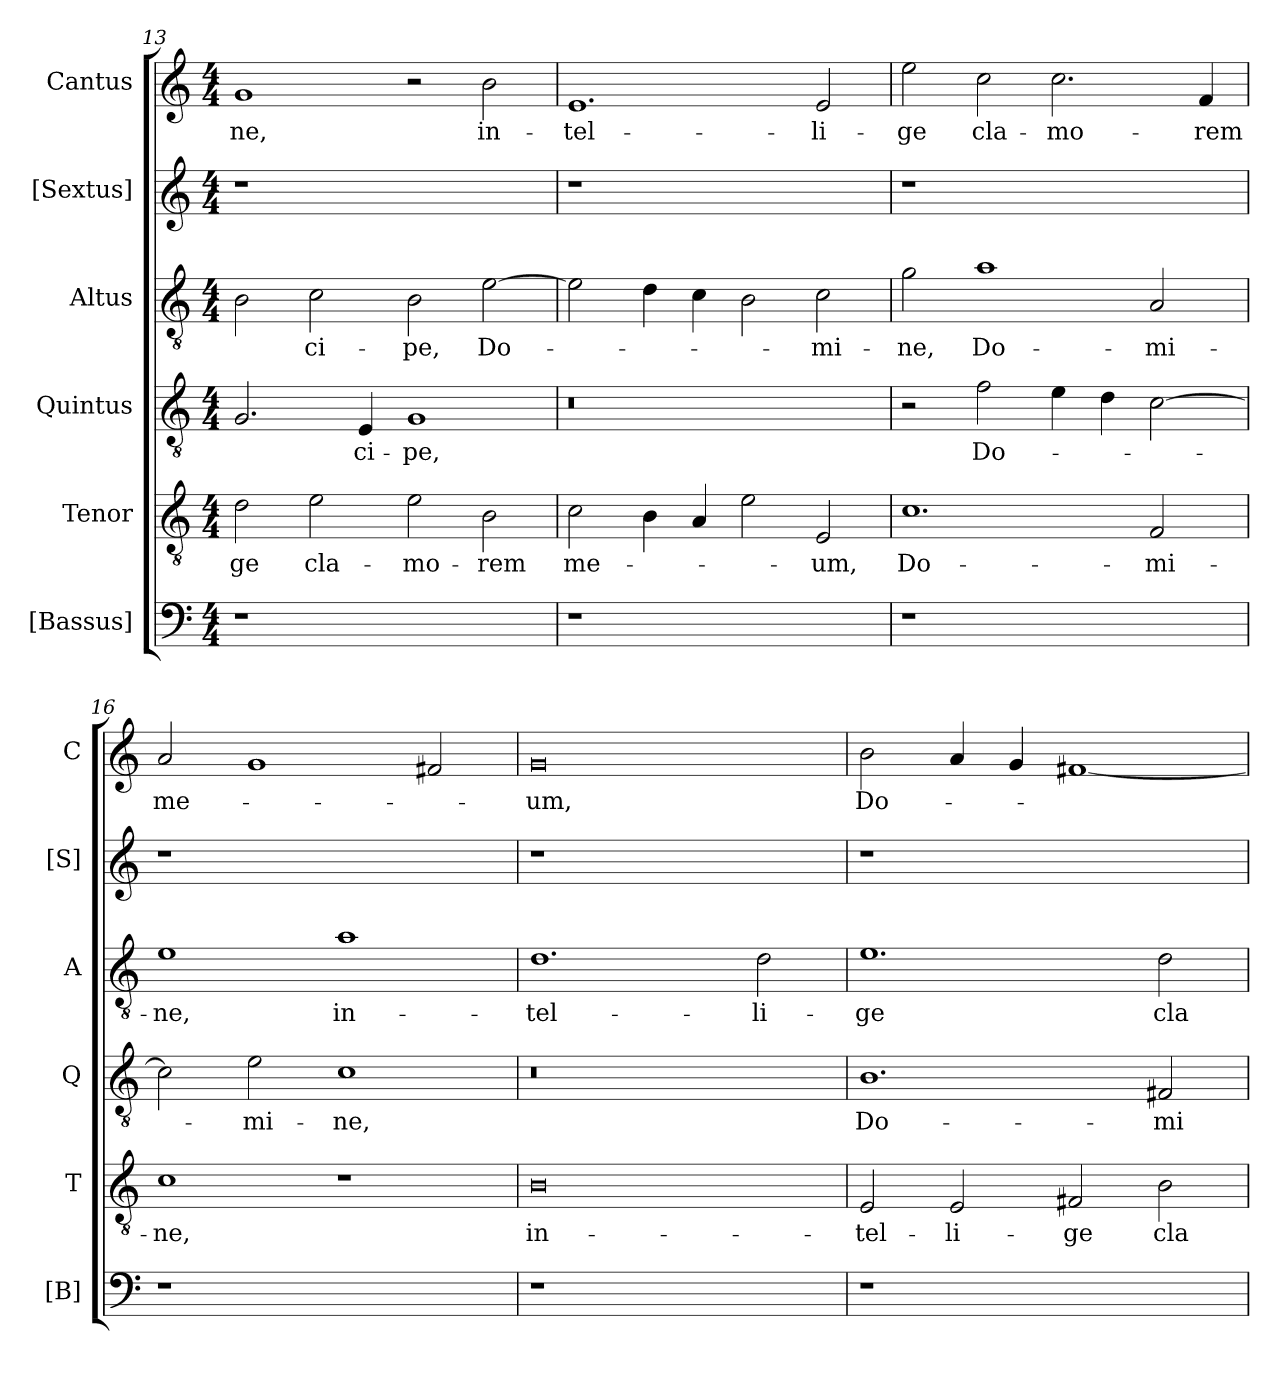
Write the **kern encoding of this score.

**kern	**kern	**text	**kern	**text	**kern	**text	**kern	**kern	**text
*part6	*part5	*part5	*part4	*part4	*part3	*part3	*part2	*part1	*part1
*staff6	*staff5	*staff5	*staff4	*staff4	*staff3	*staff3	*staff2	*staff1	*staff1
*I"[Bassus]	*I"Tenor	*	*I"Quintus	*	*I"Altus	*	*I"[Sextus]	*I"Cantus	*
*I'[B]	*I'T	*	*I'Q	*	*I'A	*	*I'[S]	*I'C	*
*clefF4	*clefGv2	*	*clefGv2	*	*clefGv2	*	*clefG2	*clefG2	*
*k[]	*k[]	*	*k[]	*	*k[]	*	*k[]	*k[]	*
*C:	*C:	*	*C:	*	*C:	*	*C:	*C:	*
*M4/4	*M4/4	*	*M4/4	*	*M4/4	*	*M4/4	*M4/4	*
=13	=13	=13	=13	=13	=13	=13	=13	=13	=13
1r	2d\	-ge	2.G/	.	2B\	.	1r	1g/	-ne,
.	2e\	cla-	.	.	2c\	-ci-	.	.	.
.	.	.	4E/	-ci-	.	.	.	.	.
1ryy	2e\	-mo-	1G/	-pe,	2B\	-pe,	1ryy	2r	.
.	2B\	-rem	.	.	[2e\	Do-	.	2b\	in-
=14	=14	=14	=14	=14	=14	=14	=14	=14	=14
!	!	!	!LO:N:vis=0	!	!	!	!	!	!
1r	2c\	me-	1r	.	2e\]	.	1r	1.e/	-tel-
.	4B\	.	.	.	4d\	.	.	.	.
.	4A/	.	.	.	4c\	.	.	.	.
1ryy	2e\	.	1ryy	.	2B\	.	1ryy	.	.
.	2E/	-um,	.	.	2c\	-mi-	.	2e/	-li-
=15	=15	=15	=15	=15	=15	=15	=15	=15	=15
1r	1.c\	Do-	2r	.	2g\	-ne,	1r	2ee\	-ge
.	.	.	2f\	Do-	1a\	Do-	.	2cc\	cla-
1ryy	.	.	4e\	.	.	.	1ryy	2.cc\	-mo-
.	.	.	4d\	.	.	.	.	.	.
.	2F/	-mi-	[2c\	.	2A/	-mi-	.	.	.
.	.	.	.	.	.	.	.	4f/	-rem
=16	=16	=16	=16	=16	=16	=16	=16	=16	=16
1r	1c\	-ne,	2c\]	.	1e\	-ne,	1r	2a/	me-
.	.	.	2e\	-mi-	.	.	.	1g/	.
1ryy	1r	.	1c\	-ne,	1a\	in-	1ryy	.	.
.	.	.	.	.	.	.	.	2f#X/	.
=17	=17	=17	=17	=17	=17	=17	=17	=17	=17
!	!	!	!LO:N:vis=0	!	!	!	!	!	!
1r	0B\	in-	1r	.	1.d\	-tel-	1r	0g/	-um,
1ryy	.	.	1ryy	.	.	.	1ryy	.	.
.	.	.	.	.	2d\	-li-	.	.	.
=18	=18	=18	=18	=18	=18	=18	=18	=18	=18
1r	2E/	-tel-	1.B\	Do-	1.e\	-ge	1r	2b\	Do-
.	2E/	-li-	.	.	.	.	.	4a/	.
.	.	.	.	.	.	.	.	4g/	.
1ryy	2F#X/	-ge	.	.	.	.	1ryy	[1f#X/	.
.	2B\	cla-	2F#X/	-mi-	2d\	cla-	.	.	.
=	=	=	=	=	=	=	=	=	=
*-	*-	*-	*-	*-	*-	*-	*-	*-	*-
